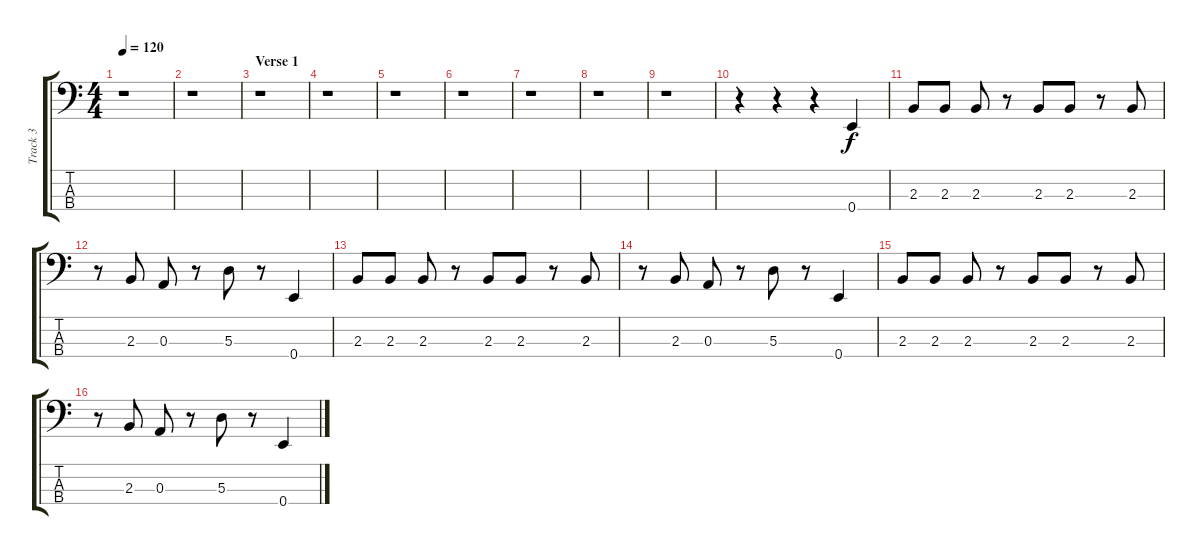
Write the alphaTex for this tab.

\track ("Track 3" "Track 3") {instrument electricbassfinger}
\staff {score tabs}
\tuning (G2 D2 A1 E1) {hide}
\ts (4 4)
\tempo 120
\clef f4
\ks c
r.1{dy f instrument electricbassfinger} |
r.1 |
\section ("" "Verse 1")
r.1 |
r.1 |
r.1 |
r.1 |
r.1 |
r.1 |
r.1 |
r.4 r.4 r.4 0.4.4 |
2.3.8 2.3.8 2.3.8 r.8 2.3.8 2.3.8 r.8 2.3.8 |
r.8 2.3.8 0.3.8 r.8 5.3.8 r.8 0.4.4 |
2.3.8 2.3.8 2.3.8 r.8 2.3.8 2.3.8 r.8 2.3.8 |
r.8 2.3.8 0.3.8 r.8 5.3.8 r.8 0.4.4 |
2.3.8 2.3.8 2.3.8 r.8 2.3.8 2.3.8 r.8 2.3.8 |
r.8 2.3.8 0.3.8 r.8 5.3.8 r.8 0.4.4
